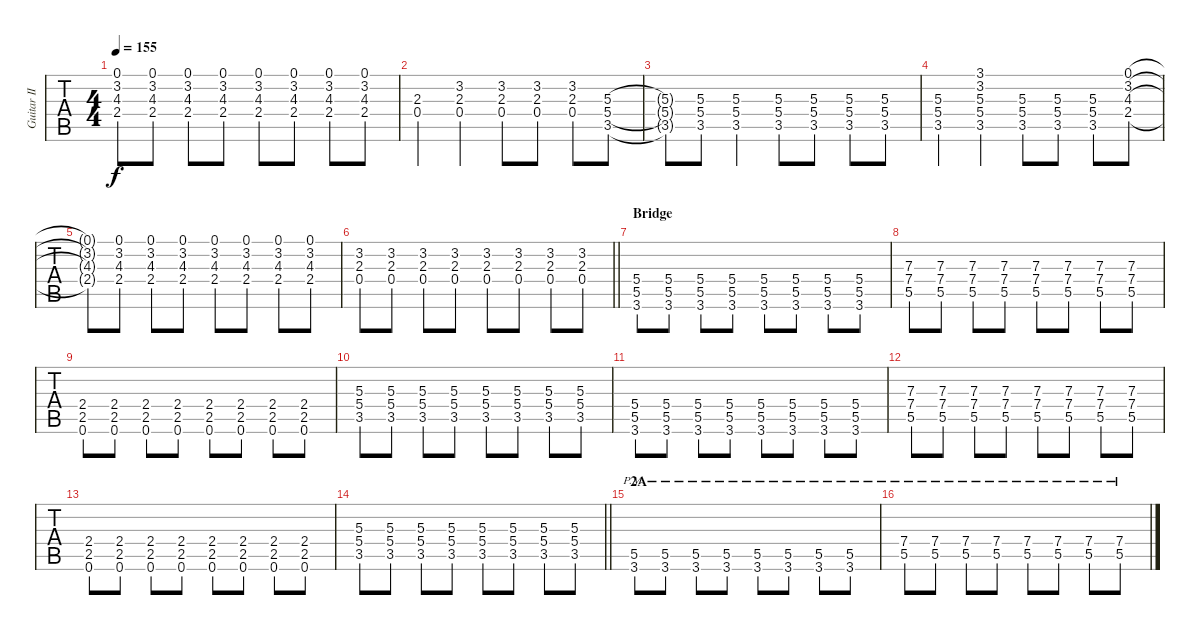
\track ("Guitar II" "Guitar II") {instrument distortionguitar}
\staff {tabs}
\tuning (E4 B3 G3 D3 A2 E2) {hide}
\ts (4 4)
\tempo 155
\clef g2
\ks g
(0.1{t} 3.2{t} 4.3{t} 2.4{t}).8{dy f} (0.1 3.2 4.3 2.4).8 (0.1 3.2 4.3 2.4).8 (0.1 3.2 4.3 2.4).8 (0.1 3.2 4.3 2.4).8 (0.1 3.2 4.3 2.4).8 (0.1 3.2 4.3 2.4).8 (0.1 3.2 4.3 2.4).8 |
(2.3 0.4).4 (3.2 2.3 0.4).4 (3.2 2.3 0.4).8 (3.2 2.3 0.4).8 (3.2 2.3 0.4).8 (5.3 5.4 3.5).8 |
(5.3{t} 5.4{t} 3.5{t}).8 (5.3 5.4 3.5).8 (5.3 5.4 3.5).4 (5.3 5.4 3.5).8 (5.3 5.4 3.5).8 (5.3 5.4 3.5).8 (5.3 5.4 3.5).8 |
(5.3 5.4 3.5).4 (3.1 3.2 5.3 5.4 3.5).4 (5.3 5.4 3.5).8 (5.3 5.4 3.5).8 (5.3 5.4 3.5).8 (0.1 3.2 4.3 2.4).8 |
(0.1{t} 3.2{t} 4.3{t} 2.4{t}).8 (0.1 3.2 4.3 2.4).8 (0.1 3.2 4.3 2.4).8 (0.1 3.2 4.3 2.4).8 (0.1 3.2 4.3 2.4).8 (0.1 3.2 4.3 2.4).8 (0.1 3.2 4.3 2.4).8 (0.1 3.2 4.3 2.4).8 |
\barLineRight lightlight
(3.2 2.3 0.4).8 (3.2 2.3 0.4).8 (3.2 2.3 0.4).8 (3.2 2.3 0.4).8 (3.2 2.3 0.4).8 (3.2 2.3 0.4).8 (3.2 2.3 0.4).8 (3.2 2.3 0.4).8 |
\section ("" "Bridge")
(5.4 5.5 3.6).8 (5.4 5.5 3.6).8 (5.4 5.5 3.6).8 (5.4 5.5 3.6).8 (5.4 5.5 3.6).8 (5.4 5.5 3.6).8 (5.4 5.5 3.6).8 (5.4 5.5 3.6).8 |
(7.3 7.4 5.5).8 (7.3 7.4 5.5).8 (7.3 7.4 5.5).8 (7.3 7.4 5.5).8 (7.3 7.4 5.5).8 (7.3 7.4 5.5).8 (7.3 7.4 5.5).8 (7.3 7.4 5.5).8 |
(2.4 2.5 0.6).8 (2.4 2.5 0.6).8 (2.4 2.5 0.6).8 (2.4 2.5 0.6).8 (2.4 2.5 0.6).8 (2.4 2.5 0.6).8 (2.4 2.5 0.6).8 (2.4 2.5 0.6).8 |
(5.3 5.4 3.5).8 (5.3 5.4 3.5).8 (5.3 5.4 3.5).8 (5.3 5.4 3.5).8 (5.3 5.4 3.5).8 (5.3 5.4 3.5).8 (5.3 5.4 3.5).8 (5.3 5.4 3.5).8 |
(5.4 5.5 3.6).8 (5.4 5.5 3.6).8 (5.4 5.5 3.6).8 (5.4 5.5 3.6).8 (5.4 5.5 3.6).8 (5.4 5.5 3.6).8 (5.4 5.5 3.6).8 (5.4 5.5 3.6).8 |
(7.3 7.4 5.5).8 (7.3 7.4 5.5).8 (7.3 7.4 5.5).8 (7.3 7.4 5.5).8 (7.3 7.4 5.5).8 (7.3 7.4 5.5).8 (7.3 7.4 5.5).8 (7.3 7.4 5.5).8 |
(2.4 2.5 0.6).8 (2.4 2.5 0.6).8 (2.4 2.5 0.6).8 (2.4 2.5 0.6).8 (2.4 2.5 0.6).8 (2.4 2.5 0.6).8 (2.4 2.5 0.6).8 (2.4 2.5 0.6).8 |
\barLineRight lightlight
(5.3 5.4 3.5).8 (5.3 5.4 3.5).8 (5.3 5.4 3.5).8 (5.3 5.4 3.5).8 (5.3 5.4 3.5).8 (5.3 5.4 3.5).8 (5.3 5.4 3.5).8 (5.3 5.4 3.5).8 |
\section ("" "2A")
(5.5{pm} 3.6{pm}).8 (5.5{pm} 3.6{pm}).8 (5.5{pm} 3.6{pm}).8 (5.5{pm} 3.6{pm}).8 (5.5{pm} 3.6{pm}).8 (5.5{pm} 3.6{pm}).8 (5.5{pm} 3.6{pm}).8 (5.5{pm} 3.6{pm}).8 |
(7.4{pm} 5.5{pm}).8 (7.4{pm} 5.5{pm}).8 (7.4{pm} 5.5{pm}).8 (7.4{pm} 5.5{pm}).8 (7.4{pm} 5.5{pm}).8 (7.4{pm} 5.5{pm}).8 (7.4{pm} 5.5{pm}).8 (7.4{pm} 5.5{pm}).8
